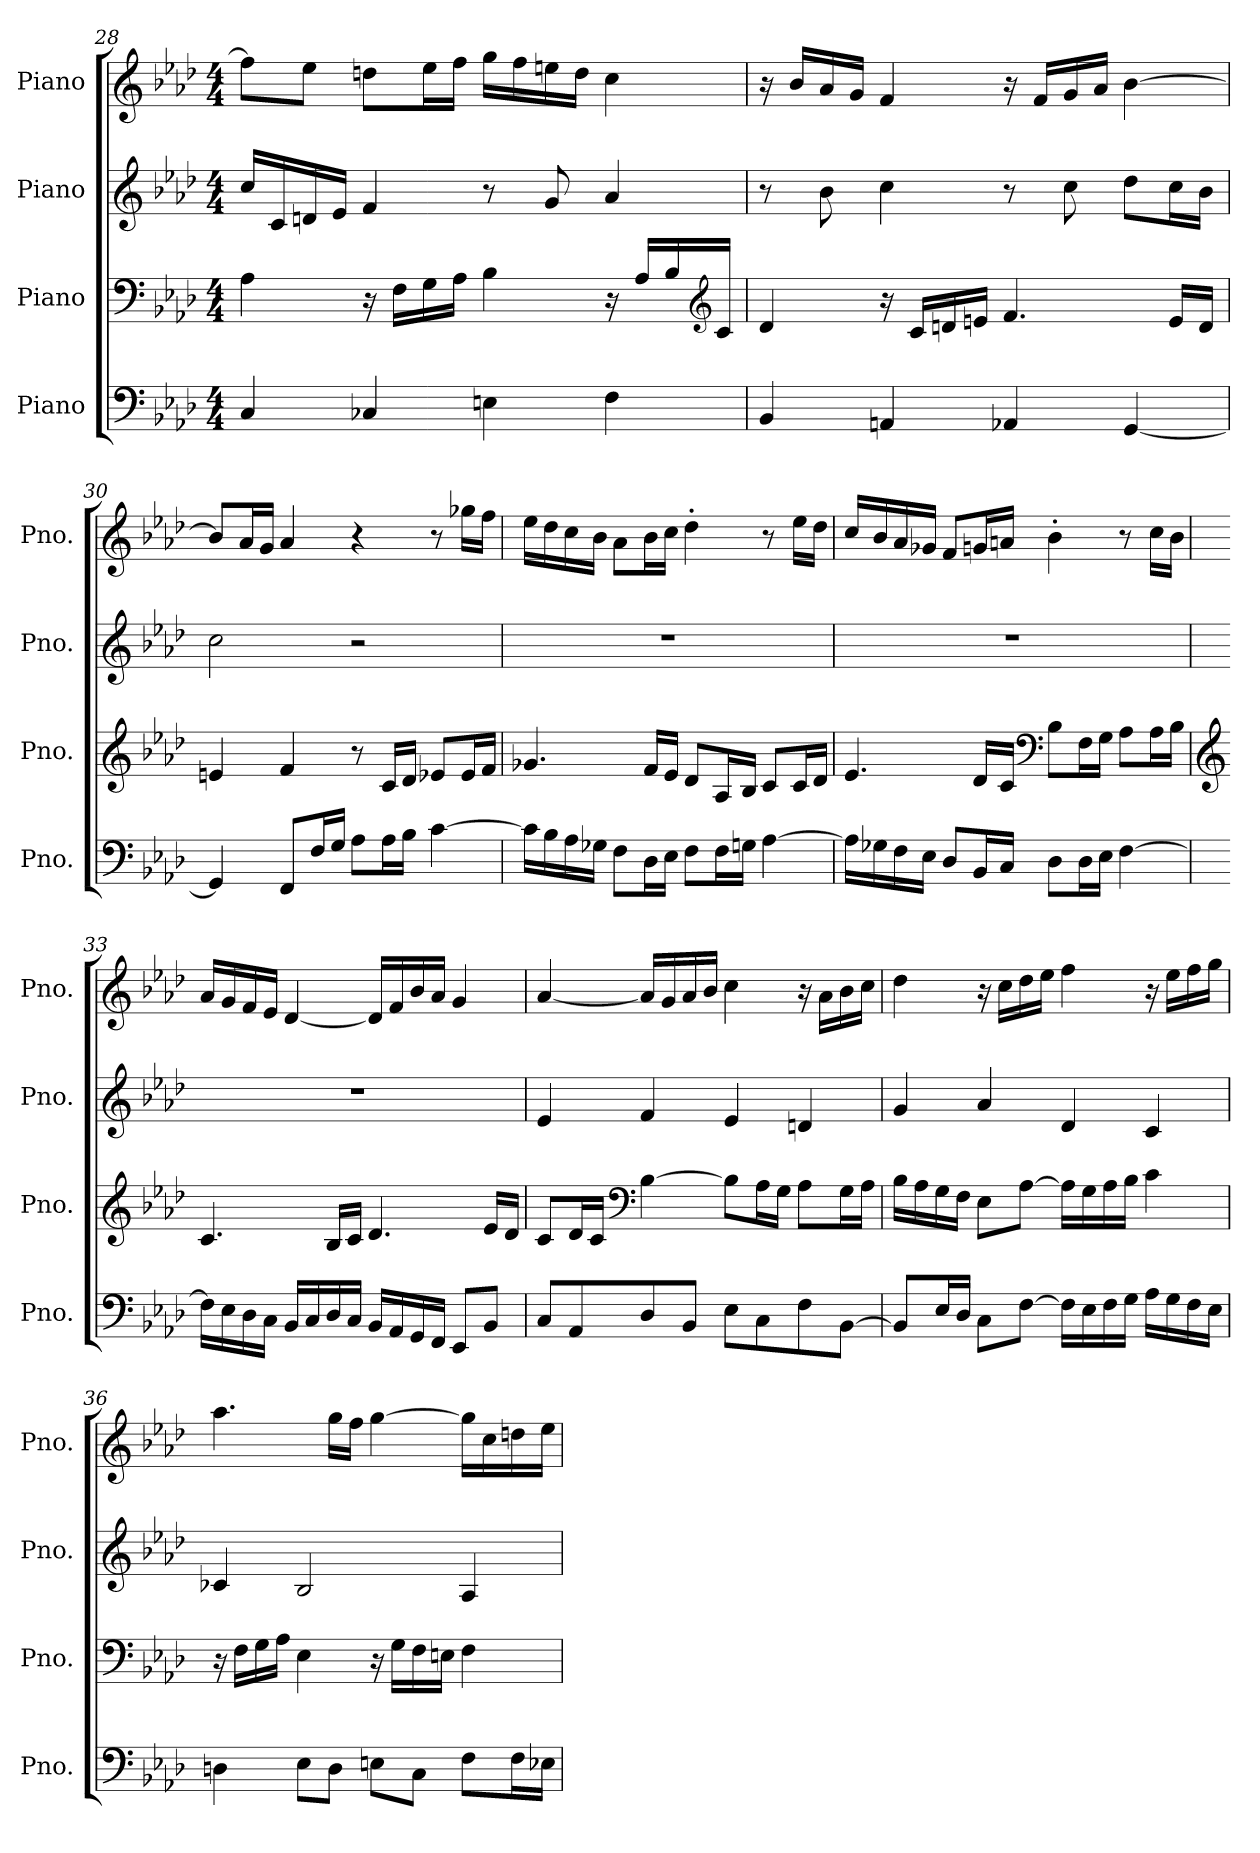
**kern	**kern	**kern	**kern
*part4	*part3	*part2	*part1
*staff4	*staff3	*staff2	*staff1
*I"Piano	*I"Piano	*I"Piano	*I"Piano
*I'Pno.	*I'Pno.	*I'Pno.	*I'Pno.
*clefF4	*clefF4	*clefG2	*clefG2
*k[b-e-a-d-]	*k[b-e-a-d-]	*k[b-e-a-d-]	*k[b-e-a-d-]
*M4/4	*M4/4	*M4/4	*M4/4
=28	=28	=28	=28
4Ci/	4A-j\	16ccZ/LL	8ffV\L]
.	.	16cZ/	.
.	.	16dnZ/	8ee-V\J
.	.	16e-Z/JJ	.
4C-Xi/	16r	4fZ/	8ddnV\L
.	16Fj\LL	.	.
.	16Gj\	.	16ee-V\L
.	16A-j\JJ	.	16ffV\JJ
4Eni\	4B-j\	8r	16ggV\LL
.	.	.	16ffV\
.	.	8gZ/	16eenV\
.	.	.	16ddV\JJ
4Fi\	16r	4a-Z/	4ccV\
.	16A-j/LL	.	.
.	16B-j/	.	.
*	*clefG2	*	*
.	16cj/JJ	.	.
!!LO:PB:g=z
=29	=29	=29	=29
4BB-i/	4d-j/	8r	16r
.	.	.	16b-V/LL
.	.	8b-Z\	16a-V/
.	.	.	16gV/JJ
4AAni/	16r	4ccZ\	4fV/
.	16cj/LL	.	.
.	16dnj/	.	.
.	16enj/JJ	.	.
4AA-Xi/	4.fj/	8r	16r
.	.	.	16fV/LL
.	.	8ccZ\	16gV/
.	.	.	16a-V/JJ
[4GGi/	.	8dd-Z\L	[4b-V\
.	16ej/LL	16ccZ\L	.
.	16dj/JJ	16b-Z\JJ	.
=30	=30	=30	=30
4GGi/]	4enj/	2ccZ\	8b-V/L]
.	.	.	16a-V/L
.	.	.	16gV/JJ
8FFi/L	4fj/	.	4a-V/
16Fi/L	.	.	.
16Gi/JJ	.	.	.
8A-i\L	8r	2r	4r
16A-i\L	16cj/LL	.	.
16B-i\JJ	16d-j/JJ	.	.
[4ci\	8e-Xj/L	.	8r
.	16e-j/L	.	16gg-XV\LL
.	16fj/JJ	.	16ffV\JJ
!!LO:LB:g=z
=31	=31	=31	=31
16ci\LL]	4.g-Xj/	1r	16ee-V\LL
16B-i\	.	.	16dd-V\
16A-i\	.	.	16ccV\
16G-Xi\JJ	.	.	16b-V\JJ
8Fi\L	.	.	8a-V\L
16D-i\L	16fj/LL	.	16b-V\L
16E-i\JJ	16e-j/JJ	.	16ccV\JJ
8Fi\L	8d-j/L	.	4dd-'V\
16Fi\L	16A-j/L	.	.
16Gni\JJ	16B-j/JJ	.	.
[4A-i\	8cj/L	.	8r
.	16cj/L	.	16ee-V\LL
.	16d-j/JJ	.	16dd-V\JJ
=32	=32	=32	=32
16A-i\LL]	4.e-j/	1r	16ccV/LL
16G-Xi\	.	.	16b-V/
16Fi\	.	.	16a-V/
16E-i\JJ	.	.	16g-XV/JJ
8D-i/L	.	.	8fV/L
16BB-i/L	16d-j/LL	.	16gnV/L
16Ci/JJ	16cj/JJ	.	16anV/JJ
*	*clefF4	*	*
8D-i\L	8B-j\L	.	4b-'V\
16D-i\L	16Fj\L	.	.
16E-i\JJ	16Gj\JJ	.	.
[4Fi\	8A-j\L	.	8r
.	16A-j\L	.	16ccV\LL
.	16B-j\JJ	.	16b-V\JJ
!!LO:LB:g=z
=33	=33	=33	=33
*	*clefG2	*	*
16Fi\LL]	4.cj/	1r	16a-V/LL
16E-i\	.	.	16gV/
16D-i\	.	.	16fV/
16Ci\JJ	.	.	16e-V/JJ
16BB-i/LL	.	.	[4d-V/
16Ci/	.	.	.
16D-i/	16B-j/LL	.	.
16Ci/JJ	16cj/JJ	.	.
16BB-i/LL	4.d-j/	.	16d-V/LL]
16AA-i/	.	.	16fV/
16GGi/	.	.	16b-V/
16FFi/JJ	.	.	16a-V/JJ
8EE-i/L	.	.	4gV/
8BB-i/J	16e-j/LL	.	.
.	16d-j/JJ	.	.
=34	=34	=34	=34
8Ci/L	8cj/L	4e-Z/	[4a-V/
8AA-i/	16d-j/L	.	.
.	16cj/JJ	.	.
*	*clefF4	*	*
8D-i/	[4B-j\	4fZ/	16a-V/LL]
.	.	.	16gV/
8BB-i/J	.	.	16a-V/
.	.	.	16b-V/JJ
8E-i\L	8B-j\L]	4e-Z/	4ccV\
8Ci\	16A-j\L	.	.
.	16Gj\JJ	.	.
8Fi\	8A-j\L	4dnZ/	16r
.	.	.	16a-V\LL
[8BB-i\J	16Gj\L	.	16b-V\
.	16A-j\JJ	.	16ccV\JJ
!!LO:PB:g=z
=35	=35	=35	=35
8BB-i/L]	16B-j\LL	4gZ/	4dd-V\
.	16A-j\	.	.
16E-i/L	16Gj\	.	.
16D-i/JJ	16Fj\JJ	.	.
8Ci\L	8E-j\L	4a-Z/	16r
.	.	.	16ccV\LL
[8Fi\J	[8A-j\J	.	16dd-V\
.	.	.	16ee-V\JJ
16Fi\LL]	16A-j\LL]	4d-Z/	4ffV\
16E-i\	16Gj\	.	.
16Fi\	16A-j\	.	.
16Gi\JJ	16B-j\JJ	.	.
16A-i\LL	4cj\	4cZ/	16r
16Gi\	.	.	16ee-V\LL
16Fi\	.	.	16ffV\
16E-i\JJ	.	.	16ggV\JJ
=36	=36	=36	=36
4Dni\	16r	4c-XZ/	4.aa-V\
.	16Fj\LL	.	.
.	16Gj\	.	.
.	16A-j\JJ	.	.
8E-i\L	4E-j\	2B-Z/	.
8Di\J	.	.	16ggV\LL
.	.	.	16ffV\JJ
8Eni\L	16r	.	[4ggV\
.	16Gj\LL	.	.
8Ci\J	16Fj\	.	.
.	16Enj\JJ	.	.
8Fi\L	4Fj\	4A-Z/	16ggV\LL]
.	.	.	16ccV\
16Fi\L	.	.	16ddnV\
16E-Xi\JJ	.	.	16ee-V\JJ
=	=	=	=
*-	*-	*-	*-
